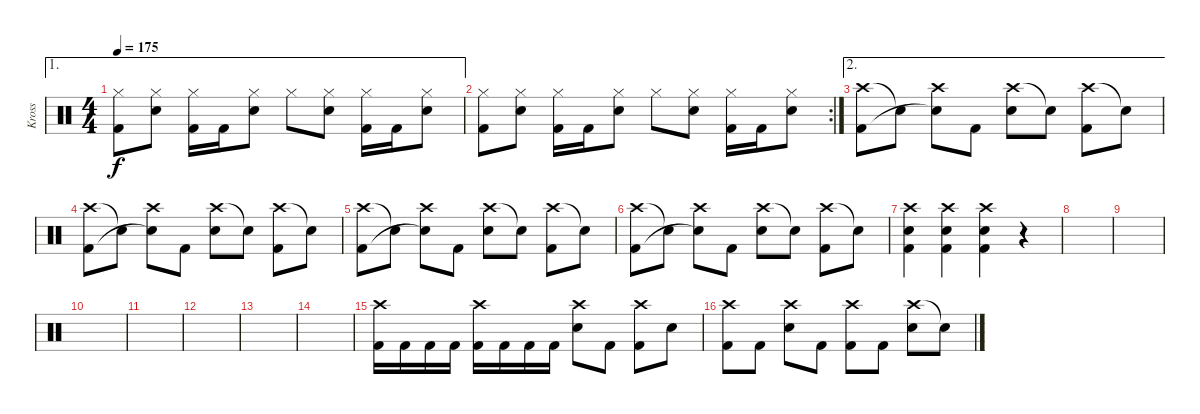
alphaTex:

\track ("Kross" "Kross") {instrument percussion}
\staff {score}
\articulation defaults
\ae 1
\ts (4 4)
\tempo 175
\clef neutral
\ks c
("Hi-Hat (closed)" "Kick (hit) 2").8{dy f} ("Hi-Hat (closed)" "Snare (hit) 2").8 ("Hi-Hat (closed)" "Kick (hit) 2").16 "Kick (hit) 2".16 ("Hi-Hat (closed)" "Snare (hit) 2").8 "Hi-Hat (closed)".8 ("Hi-Hat (closed)" "Snare (hit) 2").8 ("Hi-Hat (closed)" "Kick (hit) 2").16 "Kick (hit) 2".16 ("Hi-Hat (closed)" "Snare (hit) 2").8 |
\rc 2
("Hi-Hat (closed)" "Kick (hit) 2").8 ("Hi-Hat (closed)" "Snare (hit) 2").8 ("Hi-Hat (closed)" "Kick (hit) 2").16 "Kick (hit) 2".16 ("Hi-Hat (closed)" "Snare (hit) 2").8 "Hi-Hat (closed)".8 ("Hi-Hat (closed)" "Snare (hit) 2").8 ("Hi-Hat (closed)" "Kick (hit) 2").16 "Kick (hit) 2".16 ("Hi-Hat (closed)" "Snare (hit) 2").8 |
\ae 2
("Crash high (hit)" "Kick (hit) 2").8 "Snare (hit)"{t}.8 ("Crash high (hit)" "Snare (hit)"{t}).8 "Kick (hit) 2".8 ("Crash high (hit)" "Snare (hit) 2").8 "Snare (hit)"{t}.8 ("Crash high (hit)" "Kick (hit) 2").8 "Snare (hit)"{t}.8 |
("Crash high (hit)" "Kick (hit) 2").8 "Snare (hit)"{t}.8 ("Crash high (hit)" "Snare (hit)"{t}).8 "Kick (hit) 2".8 ("Crash high (hit)" "Snare (hit) 2").8 "Snare (hit)"{t}.8 ("Crash high (hit)" "Kick (hit) 2").8 "Snare (hit)"{t}.8 |
("Crash high (hit)" "Kick (hit) 2").8 "Snare (hit)"{t}.8 ("Crash high (hit)" "Snare (hit)"{t}).8 "Kick (hit) 2".8 ("Crash high (hit)" "Snare (hit) 2").8 "Snare (hit)"{t}.8 ("Crash high (hit)" "Kick (hit) 2").8 "Snare (hit)"{t}.8 |
("Crash high (hit)" "Kick (hit) 2").8 "Snare (hit)"{t}.8 ("Crash high (hit)" "Snare (hit)"{t}).8 "Kick (hit) 2".8 ("Crash high (hit)" "Snare (hit) 2").8 "Snare (hit)"{t}.8 ("Crash high (hit)" "Kick (hit) 2").8 "Snare (hit)"{t}.8 |
("Snare (hit) 2" "Kick (hit) 2" "Crash high (hit)").4 ("Snare (hit) 2" "Kick (hit) 2" "Crash high (hit)").4 ("Snare (hit) 2" "Kick (hit) 2" "Crash high (hit)").4 r.4 |
|
|
|
|
|
|
|
("Crash high (hit)" "Kick (hit) 2").16 "Kick (hit) 2".16 "Kick (hit) 2".16 "Kick (hit) 2".16 ("Crash high (hit)" "Kick (hit) 2").16 "Kick (hit) 2".16 "Kick (hit) 2".16 "Kick (hit) 2".16 ("Crash high (hit)" "Snare (hit) 2").8 "Kick (hit) 2".8 ("Crash high (hit)" "Kick (hit) 2").8 "Snare (hit) 2".8 |
("Crash high (hit)" "Kick (hit) 2").8 "Kick (hit) 2".8 ("Crash high (hit)" "Snare (hit) 2").8 "Kick (hit) 2".8 ("Crash high (hit)" "Kick (hit) 2").8 "Kick (hit) 2".8 ("Crash high (hit)" "Snare (hit) 2").8 "Snare (hit)"{t}.8
